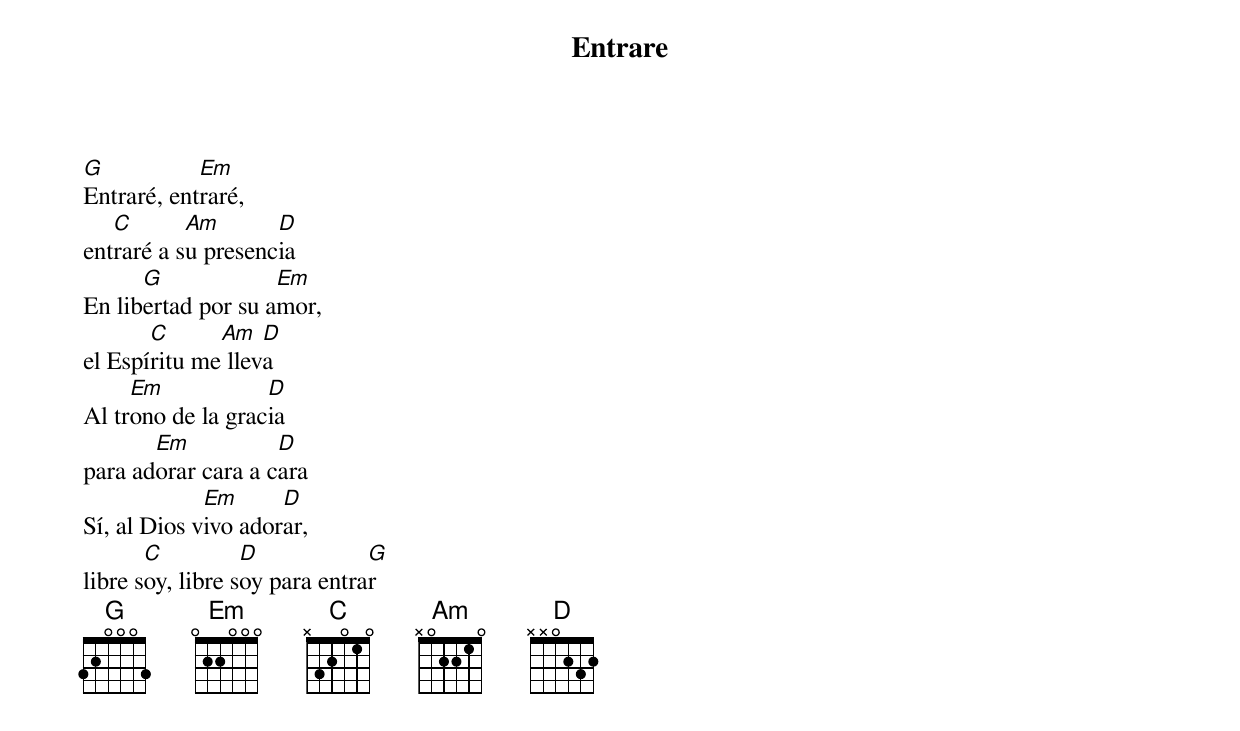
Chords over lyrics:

Entrare


G           Em
Entraré, entraré,
   C       Am       D
entraré a su presencia
      G             Em
En libertad por su amor,
       C      Am   D
el Espíritu me lleva
     Em            D
Al trono de la gracia
       Em           D
para adorar cara a cara
             Em      D
Sí, al Dios vivo adorar,
       C          D            G
libre soy, libre soy para entrar
